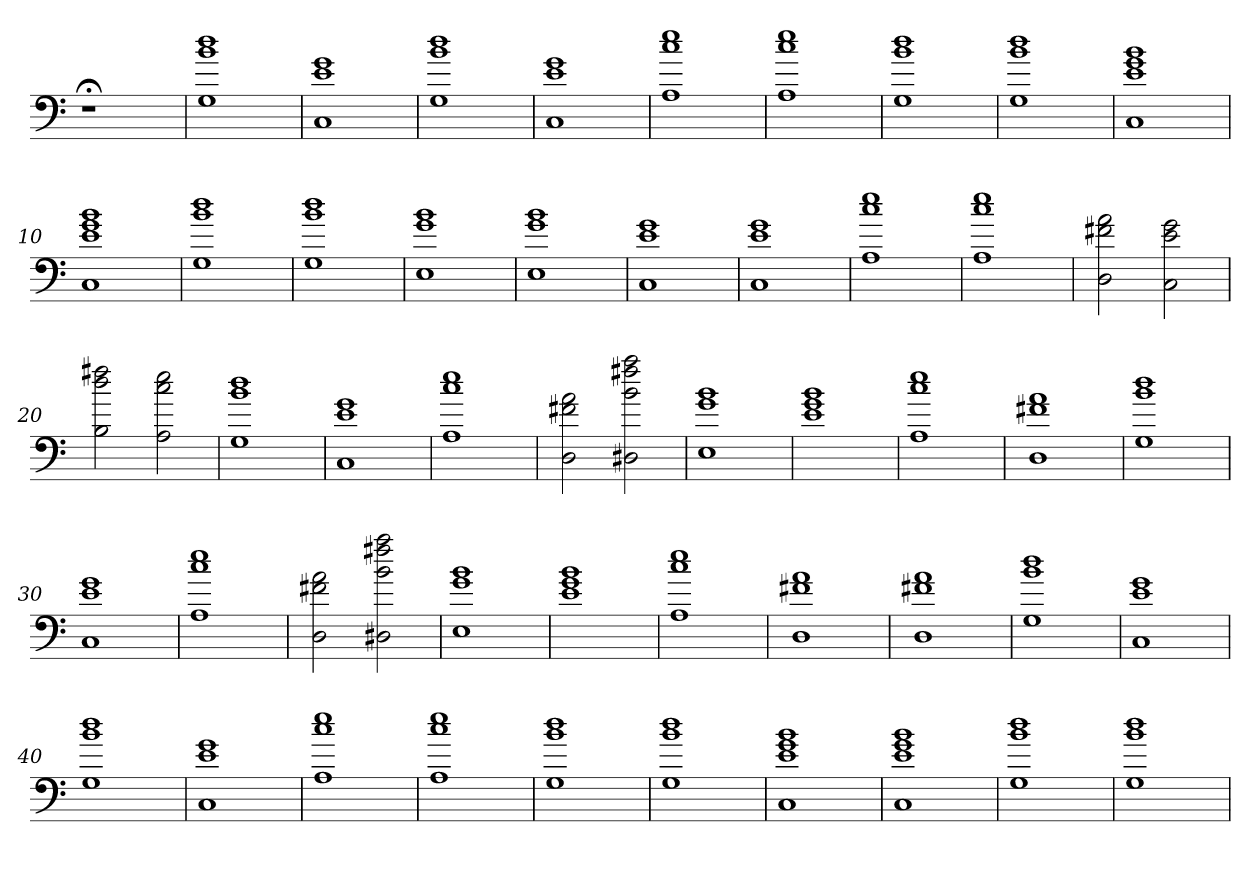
**kern
*part1
*staff1
=
1r;<
=1
1G 1b 1dd
=2
1C 1e 1g
=3
1G 1b 1dd
=4
1C 1e 1g
=5
1A 1cc 1ee
=6
1A 1cc 1ee
=7
1G 1b 1dd
=8
1G 1b 1dd
=9
1C 1e 1g 1b
=10
1C 1e 1g 1b
=11
1G 1b 1dd
=12
1G 1b 1dd
=13
1E 1g 1b
=14
1E 1g 1b
=15
1C 1e 1g
=16
1C 1e 1g
=17
1A 1cc 1ee
=18
1A 1cc 1ee
=19
2D 2f#X 2a
2C 2e 2g
=20
2B 2dd 2ff#X
2A 2cc 2ee
=21
1G 1b 1dd
=22
1C 1e 1g
=23
1A 1cc 1ee
=24
2D 2f#X 2a
2D#X 2b 2ff#X 2aa
=25
1E 1g 1b
=26
1e 1g 1b
=27
1A 1cc 1ee
=28
1D 1f#X 1a
=29
1G 1b 1dd
=30
1C 1e 1g
=31
1A 1cc 1ee
=32
2D 2f#X 2a
2D#X 2b 2ff#X 2aa
=33
1E 1g 1b
=34
1e 1g 1b
=35
1A 1cc 1ee
=36
1D 1f#X 1a
=37
1D 1f#X 1a
=38
1G 1b 1dd
=39
1C 1e 1g
=40
1G 1b 1dd
=41
1C 1e 1g
=42
1A 1cc 1ee
=43
1A 1cc 1ee
=44
1G 1b 1dd
=45
1G 1b 1dd
=46
1C 1e 1g 1b
=47
1C 1e 1g 1b
=48
1G 1b 1dd
=49
1G 1b 1dd
=
*-
